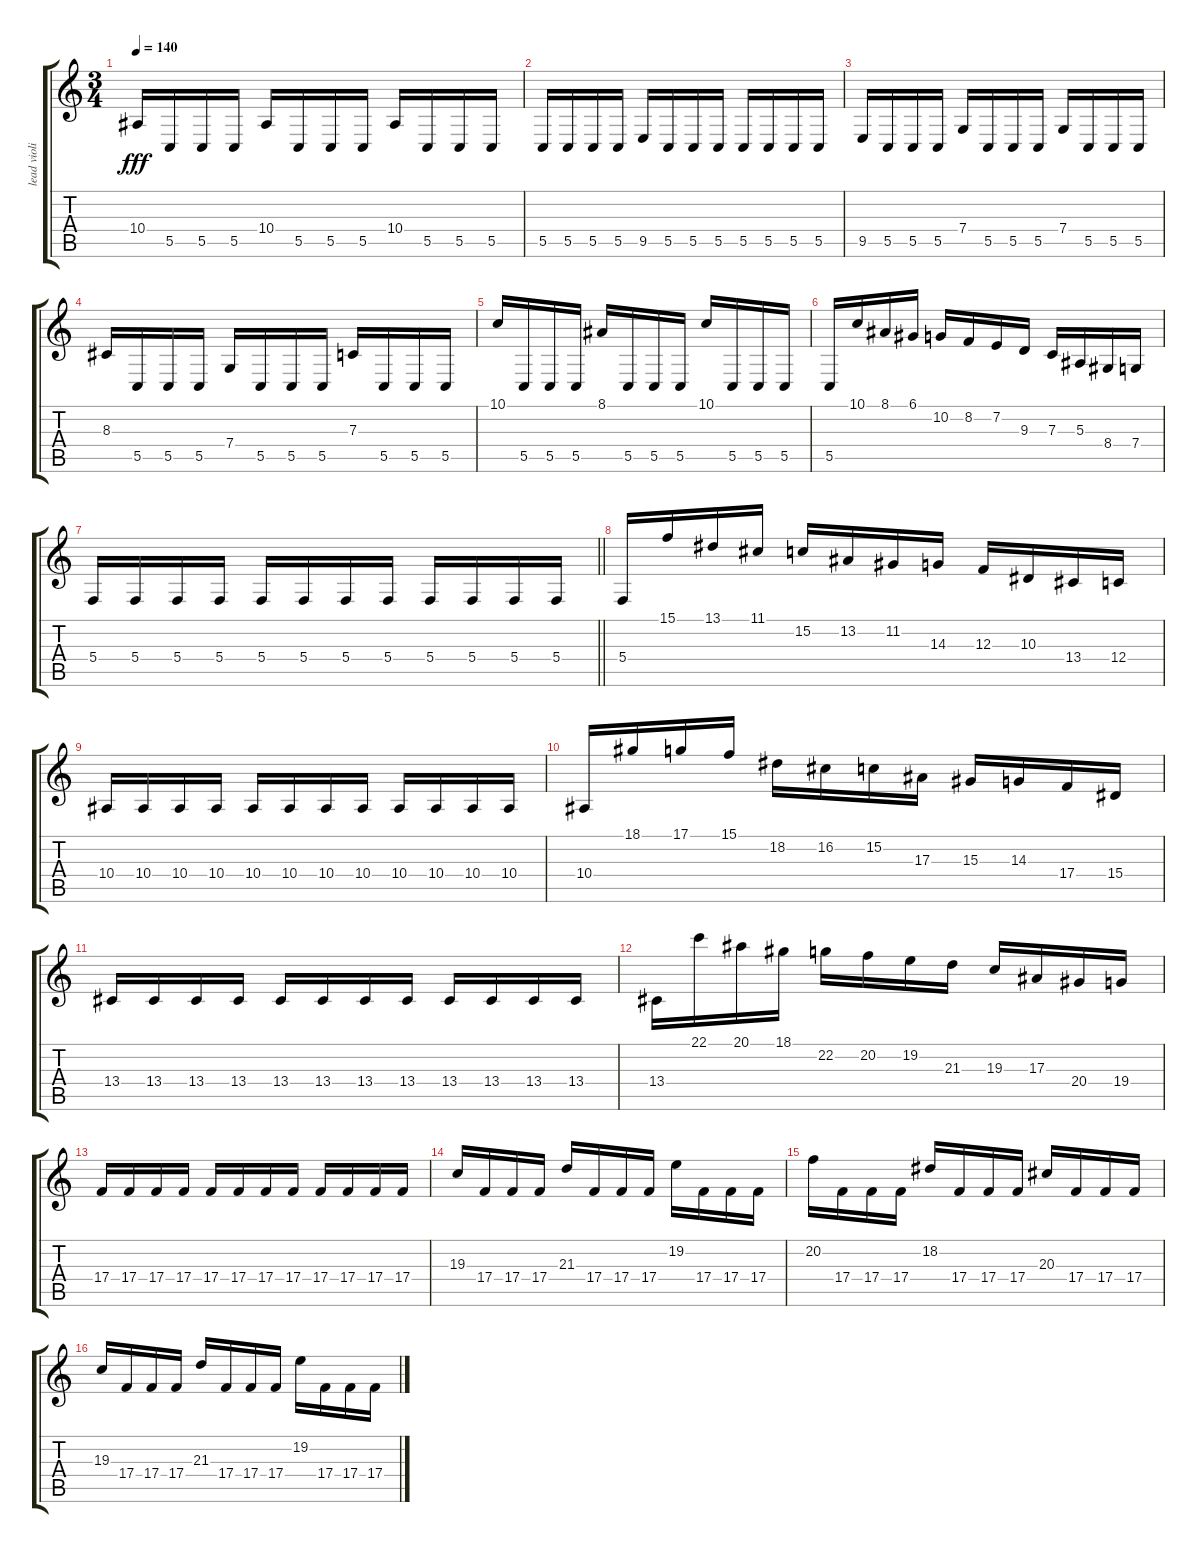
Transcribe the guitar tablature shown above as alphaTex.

\track ("lead violin" "lead violi") {instrument stringensemble1}
\staff {score tabs}
\tuning (D4 A3 F3 C3 G2 C2) {hide}
\ts (3 4)
\tempo 140
\clef g2
\ks c
10.4.16{dy fff} 5.5.16 5.5.16 5.5.16 10.4.16 5.5.16 5.5.16 5.5.16 10.4.16 5.5.16 5.5.16 5.5.16 |
5.5.16 5.5.16 5.5.16 5.5.16 9.5.16 5.5.16 5.5.16 5.5.16 5.5.16 5.5.16 5.5.16 5.5.16 |
9.5.16 5.5.16 5.5.16 5.5.16 7.4.16 5.5.16 5.5.16 5.5.16 7.4.16 5.5.16 5.5.16 5.5.16 |
8.3.16 5.5.16 5.5.16 5.5.16 7.4.16 5.5.16 5.5.16 5.5.16 7.3.16 5.5.16 5.5.16 5.5.16 |
10.1.16 5.5.16 5.5.16 5.5.16 8.1.16 5.5.16 5.5.16 5.5.16 10.1.16 5.5.16 5.5.16 5.5.16 |
5.5.16 10.1.16 8.1.16 6.1.16 10.2.16 8.2.16 7.2.16 9.3.16 7.3.16 5.3.16 8.4.16 7.4.16 |
\barLineRight lightlight
5.4.16 5.4.16 5.4.16 5.4.16 5.4.16 5.4.16 5.4.16 5.4.16 5.4.16 5.4.16 5.4.16 5.4.16 |
5.4.16 15.1.16 13.1.16 11.1.16 15.2.16 13.2.16 11.2.16 14.3.16 12.3.16 10.3.16 13.4.16 12.4.16 |
10.4.16 10.4.16 10.4.16 10.4.16 10.4.16 10.4.16 10.4.16 10.4.16 10.4.16 10.4.16 10.4.16 10.4.16 |
10.4.16 18.1.16 17.1.16 15.1.16 18.2.16 16.2.16 15.2.16 17.3.16 15.3.16 14.3.16 17.4.16 15.4.16 |
13.4.16 13.4.16 13.4.16 13.4.16 13.4.16 13.4.16 13.4.16 13.4.16 13.4.16 13.4.16 13.4.16 13.4.16 |
13.4.16 22.1.16 20.1.16 18.1.16 22.2.16 20.2.16 19.2.16 21.3.16 19.3.16 17.3.16 20.4.16 19.4.16 |
17.4.16 17.4.16 17.4.16 17.4.16 17.4.16 17.4.16 17.4.16 17.4.16 17.4.16 17.4.16 17.4.16 17.4.16 |
19.3.16 17.4.16 17.4.16 17.4.16 21.3.16 17.4.16 17.4.16 17.4.16 19.2.16 17.4.16 17.4.16 17.4.16 |
20.2.16 17.4.16 17.4.16 17.4.16 18.2.16 17.4.16 17.4.16 17.4.16 20.3.16 17.4.16 17.4.16 17.4.16 |
19.3.16 17.4.16 17.4.16 17.4.16 21.3.16 17.4.16 17.4.16 17.4.16 19.2.16 17.4.16 17.4.16 17.4.16
